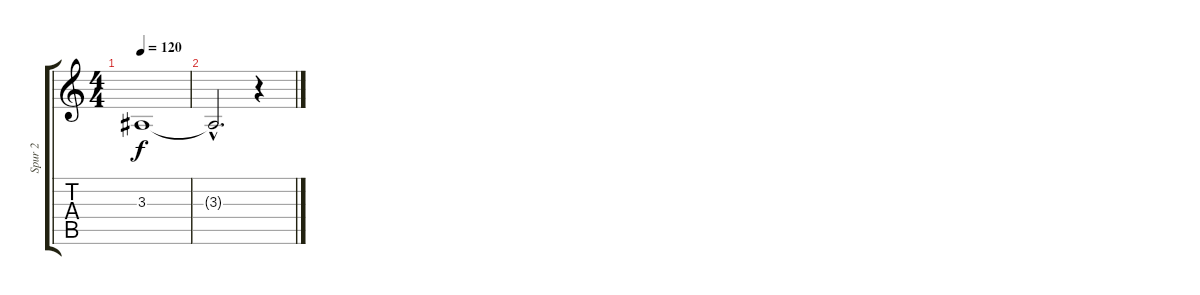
\track ("Spur 2" "Spur 2") {instrument stringensemble2}
\staff {score tabs}
\tuning (E4 B3 G3 D3 A2 E2) {hide}
\ts (4 4)
\tempo 120
\clef g2
\ks c
3.3{t}.1{dy f} |
3.3{hac t}.2{d} r.4
